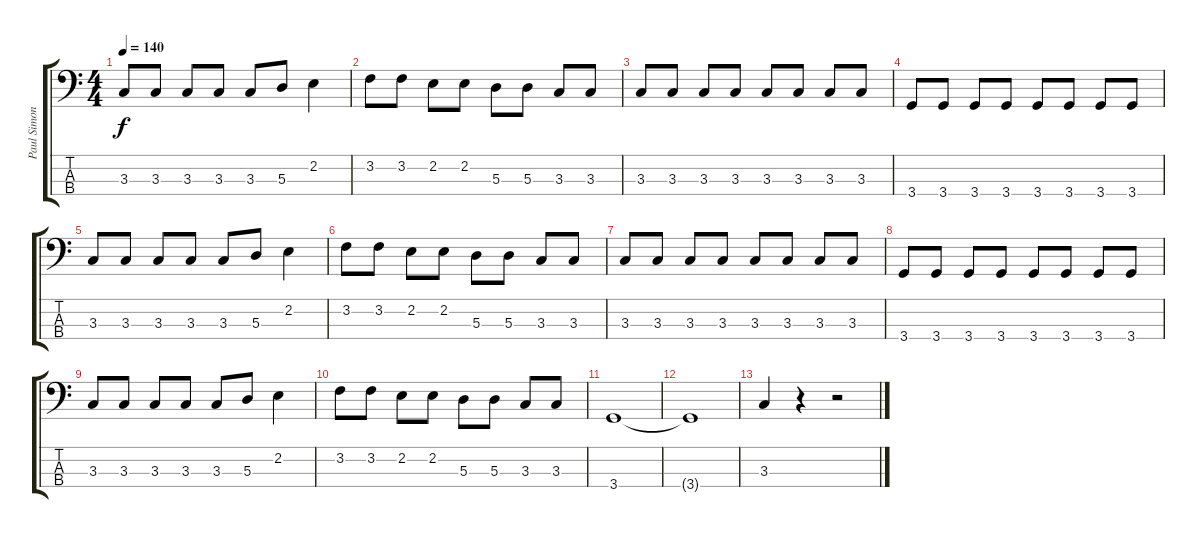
\track ("Paul Simonon" "Paul Simon") {instrument electricbassfinger}
\staff {score tabs}
\tuning (G2 D2 A1 E1) {hide}
\ts (4 4)
\tempo 140
\clef f4
\ks c
3.3.8{dy f} 3.3.8 3.3.8 3.3.8 3.3.8 5.3.8 2.2.4 |
3.2.8 3.2.8 2.2.8 2.2.8 5.3.8 5.3.8 3.3.8 3.3.8 |
3.3.8 3.3.8 3.3.8 3.3.8 3.3.8 3.3.8 3.3.8 3.3.8 |
3.4.8 3.4.8 3.4.8 3.4.8 3.4.8 3.4.8 3.4.8 3.4.8 |
3.3.8 3.3.8 3.3.8 3.3.8 3.3.8 5.3.8 2.2.4 |
3.2.8 3.2.8 2.2.8 2.2.8 5.3.8 5.3.8 3.3.8 3.3.8 |
3.3.8 3.3.8 3.3.8 3.3.8 3.3.8 3.3.8 3.3.8 3.3.8 |
3.4.8 3.4.8 3.4.8 3.4.8 3.4.8 3.4.8 3.4.8 3.4.8 |
3.3.8 3.3.8 3.3.8 3.3.8 3.3.8 5.3.8 2.2.4 |
3.2.8 3.2.8 2.2.8 2.2.8 5.3.8 5.3.8 3.3.8 3.3.8 |
3.4.1 |
3.4{t}.1 |
3.3.4 r.4 r.2
